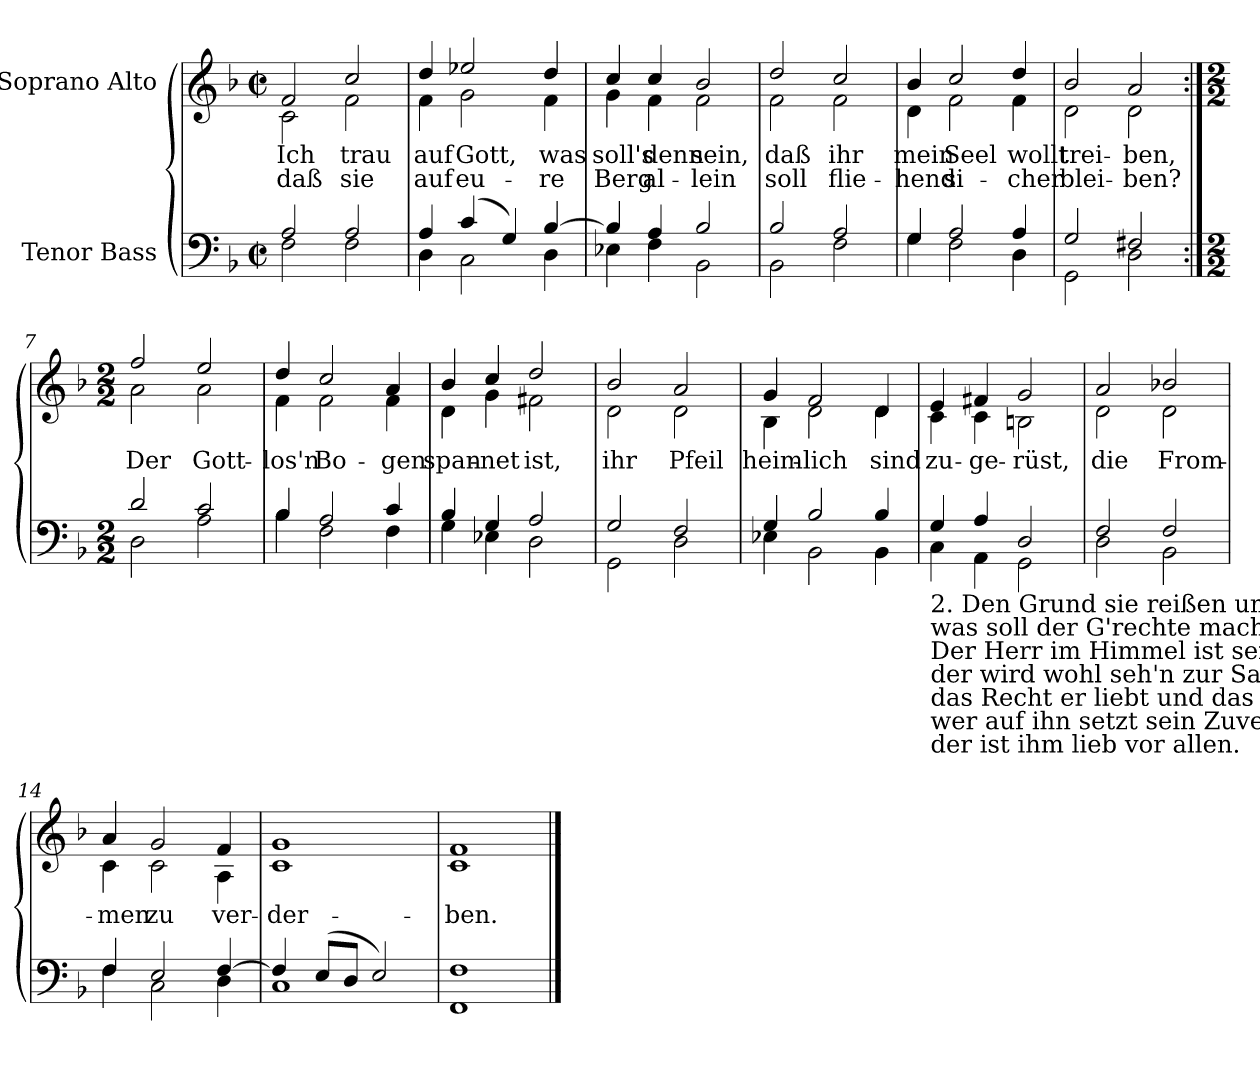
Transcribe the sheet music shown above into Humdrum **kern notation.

**kern	**kern	**text	**text
*part2	*part1	*part1	*part1
*staff2	*staff1	*staff1	*staff1
*I"Tenor Bass	*I"Soprano Alto	*	*
*clefF4	*clefG2	*	*
*k[b-]	*k[b-]	*	*
*F:	*F:	*	*
*M2/2	*M2/2	*	*
*met(c|)	*met(c|)	*	*
=1	=1	=1	=1
*^	*	*	*
!	!	!LO:TX:a:cj:t=Cornelius Becker\n(1561-1604)	!	!
!	!	!LO:TX:a:cj:t=Heinrich Schütz\n(1585-1672)	!	!
!	!	!LO:TX:a:cj:t=Psalm 11, SWV 107	!	!
!	!	!	!LO:LY:b	!LO:LY:b
*	*	*^	*	*
2A/	2F\	2f/	2c\	Ich	daß
!	!	!	!	!LO:LY:b	!LO:LY:b
2A/	2F\	2cc/	2f\	trau	sie
=2	=2	=2	=2	=2	=2
!	!	!	!	!LO:LY:b	!LO:LY:b
4A/	4D\	4dd/	4f\	auf	auf
!	!	!	!	!LO:LY:b	!LO:LY:b
(4c/	2C\	2ee-X/	2g\	Gott,	eu-
4G/)	.	.	.	.	.
!	!	!	!	!LO:LY:b	!LO:LY:b
[4B-/	4D\	4dd/	4f\	-was	re
=3	=3	=3	=3	=3	=3
!	!	!	!	!LO:LY:b	!LO:LY:b
4B-/]	4E-X\	4cc/	4g\	soll's	Berg
!	!	!	!	!LO:LY:b	!LO:LY:b
4A/	4F\	4cc/	4f\	denn	al-
!	!	!	!	!LO:LY:b	!LO:LY:b
2B-/	2BB-\	2b-/	2f\	-sein,	lein
=4	=4	=4	=4	=4	=4
!	!	!	!	!LO:LY:b	!LO:LY:b
2B-/	2BB-\	2dd/	2f\	daß	soll
!	!	!	!	!LO:LY:b	!LO:LY:b
2A/	2F\	2cc/	2f\	ihr	flie-
=5	=5	=5	=5	=5	=5
!	!	!	!	!LO:LY:b	!LO:LY:b
4G/	4G\	4b-/	4d\	-mein	hend
!	!	!	!	!LO:LY:b	!LO:LY:b
2A/	2F\	2cc/	2f\	Seel	si-
!	!	!	!	!LO:LY:b	!LO:LY:b
4A/	4D\	4dd/	4f\	-wollt	cher
=6	=6	=6	=6	=6	=6
!	!	!	!	!LO:LY:b	!LO:LY:b
2G/	2GG\	2b-/	2d\	trei-	-blei-
!	!	!	!	!LO:LY:b	!LO:LY:b
2F#X/	2D\	2a/	2d\	-ben,	ben?
!!LO:LB:g=z	!!
=7:|!	=7:|!	=7:|!	=7:|!	=7:|!	=7:|!
*M2/2	*	*M2/2	*	*	*
!	!	!	!	!LO:LY:b	!
2d/	2D\	2ff/	2a\	Der	.
!	!	!	!	!LO:LY:b	!
2c/	2A\	2ee/	2a\	Gott-	.
=8	=8	=8	=8	=8	=8
!	!	!	!	!LO:LY:b	!
4B-/	4B-\	4dd/	4f\	-los'n	.
!	!	!	!	!LO:LY:b	!
2A/	2F\	2cc/	2f\	Bo-	.
!	!	!	!	!LO:LY:b	!
4c/	4F\	4a/	4f\	-gen	.
=9	=9	=9	=9	=9	=9
!	!	!	!	!LO:LY:b	!
4B-/	4G\	4b-/	4d\	span-	.
!	!	!	!	!LO:LY:b	!
4G/	4E-X\	4cc/	4g\	-net	.
!	!	!	!	!LO:LY:b	!
2A/	2D\	2dd/	2f#X\	ist,	.
=10	=10	=10	=10	=10	=10
!	!	!	!	!LO:LY:b	!
2G/	2GG\	2b-/	2d\	ihr	.
!	!	!	!	!LO:LY:b	!
2F/	2D\	2a/	2d\	Pfeil	.
=11	=11	=11	=11	=11	=11
!	!	!	!	!LO:LY:b	!
4G/	4E-X\	4g/	4B-\	heim-	.
!	!	!	!	!LO:LY:b	!
2B-/	2BB-\	2f/	2d\	-lich	.
!	!	!	!	!LO:LY:b	!
4B-/	4BB-\	4d/	4d\	sind	.
!!LO:LB:g=z	!!
=12	=12	=12	=12	=12	=12
!LO:TX:b:t=2. Den Grund sie reißen um mit T rutz,\nwas soll der G'rechte machen?\nDer Herr im Himmel ist sein Schutz,\nder wird wohl seh'n zur Sachen,\ndas Recht er liebt und das Gericht,\nwer auf ihn setzt sein Zuversicht,\nder ist ihm lieb vor allen.	!	!	!	!	!
!	!	!	!	!LO:LY:b	!
4G/	4C\	4e/	4c\	zu-	.
!	!	!	!	!LO:LY:b	!
4A/	4AA\	4f#X/	4c\	-ge-	.
!	!	!	!	!LO:LY:b	!
2D/	2GG\	2g/	2Bn\	-rüst,	.
=13	=13	=13	=13	=13	=13
!	!	!	!	!LO:LY:b	!
2F/	2D\	2a/	2d\	die	.
!	!	!	!	!LO:LY:b	!
2F/	2BB-\	2b-X/	2d\	From-	.
=14	=14	=14	=14	=14	=14
!	!	!	!	!LO:LY:b	!
4F/	4F\	4a/	4c\	-men	.
!	!	!	!	!LO:LY:b	!
2E/	2C\	2g/	2c\	zu	.
!	!	!	!	!LO:LY:b	!
[4F/	4D\	4f/	4A\	ver-	.
=15	=15	=15	=15	=15	=15
!	!	!	!	!LO:LY:b	!
4F/]	1C\	1g/	1c\	-der-	.
(>8E/L	.	.	.	.	.
8D/J	.	.	.	.	.
2E/)	.	.	.	.	.
=16	=16	=16	=16	=16	=16
!	!	!	!	!LO:LY:b	!
1F/	1FF\	1f/	1c\	-ben.	.
*v	*v	*	*	*	*
*	*v	*v	*	*
==	==	==	==
*-	*-	*-	*-
